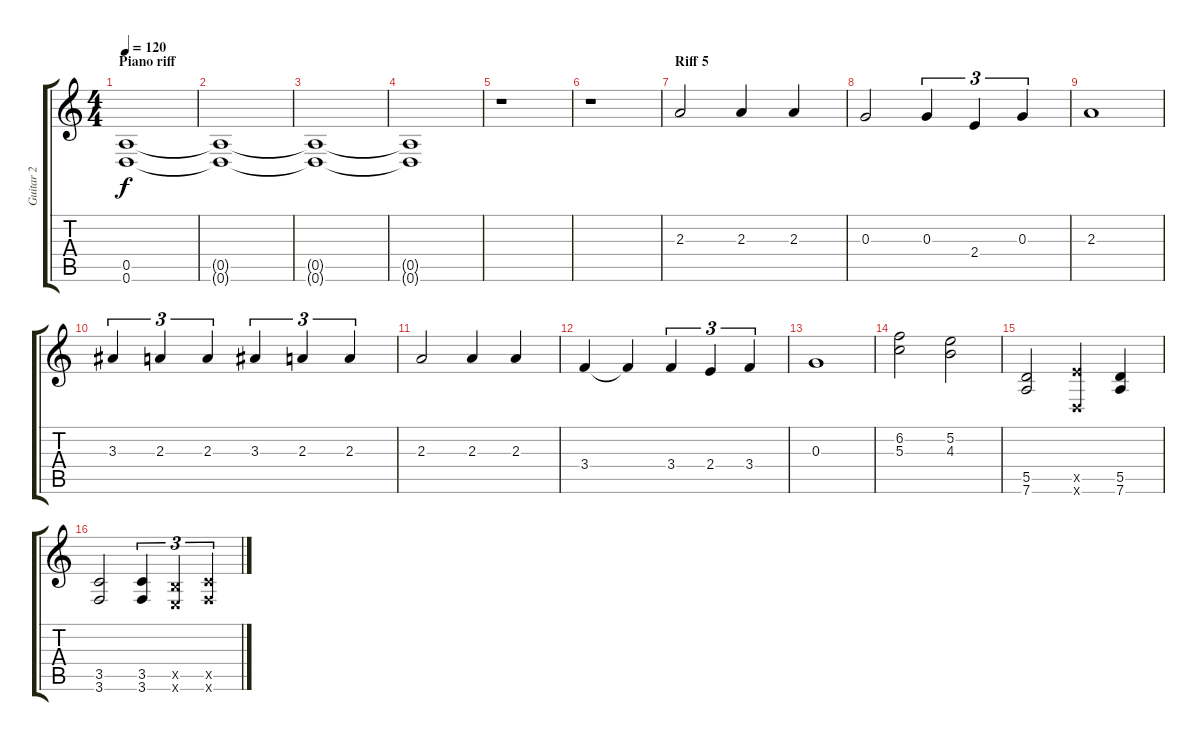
\track ("Guitar 2" "Guitar 2") {instrument distortionguitar}
\staff {score tabs}
\tuning (E4 B3 G3 D3 A2 D2) {hide}
\ts (4 4)
\section ("" "Piano riff")
\tempo 120
\clef g2
\ks c
(0.5 0.6).1{dy f} |
(0.5{t} 0.6{t}).1{volume 10} |
(0.5{t} 0.6{t}).1{volume 8} |
(0.5{t} 0.6{t}).1{volume 5} |
r.1 |
r.1 |
\section ("" "Riff 5")
2.3.2{volume 13} 2.3.4 2.3.4 |
0.3.2 0.3.4{tu (3 2)} 2.4.4{tu (3 2)} 0.3.4{tu (3 2)} |
2.3.1 |
3.3.4{tu (3 2)} 2.3.4{tu (3 2)} 2.3.4{tu (3 2)} 3.3.4{tu (3 2)} 2.3.4{tu (3 2)} 2.3.4{tu (3 2)} |
2.3.2 2.3.4 2.3.4 |
3.4.4 3.4{t}.4 3.4.4{tu (3 2)} 2.4.4{tu (3 2)} 3.4.4{tu (3 2)} |
0.3.1 |
(6.2 5.3).2 (5.2 4.3).2 |
(5.5 7.6).2 (7.5{x} 0.6{x}).4 (5.5 7.6).4 |
(3.5 3.6).2 (3.5 3.6).4{tu (3 2)} (2.5{x} 2.6{x}).4{tu (3 2)} (3.5{x} 3.6{x}).4{tu (3 2)}
